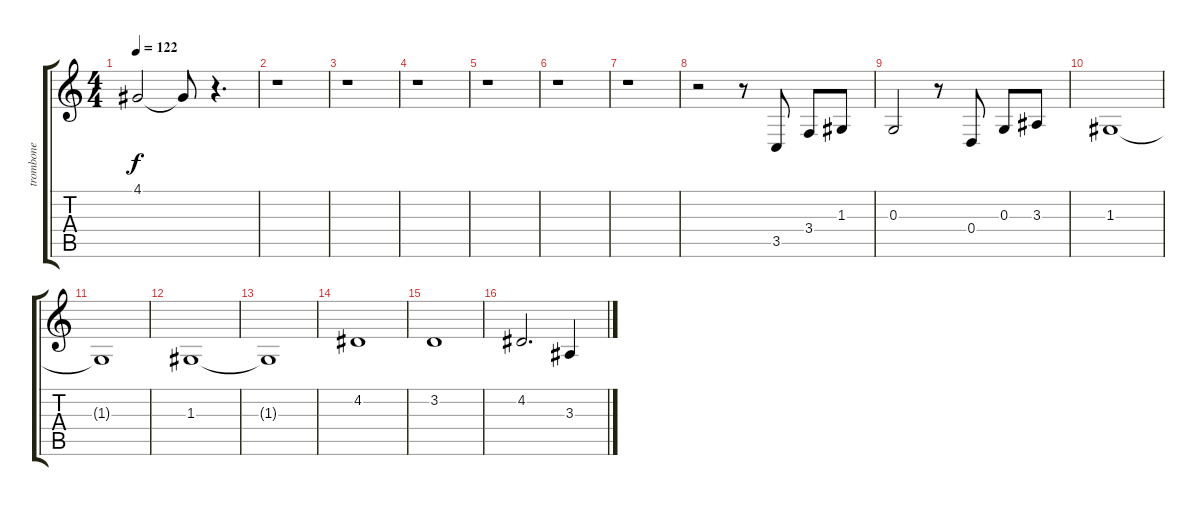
\track ("trombone" "trombone") {instrument trombone}
\staff {score tabs}
\tuning (E4 B3 G3 D3 A2 E2) {hide}
\ts (4 4)
\tempo 122
\clef g2
\ks c
4.1{t}.2{dy f} 4.1{t}.8 r.4{d} |
r.1 |
r.1 |
r.1 |
r.1 |
r.1 |
r.1 |
r.2 r.8 3.5.8 3.4.8 1.3.8 |
0.3.2 r.8 0.4.8 0.3.8 3.3.8 |
1.3.1 |
1.3{t}.1 |
1.3.1 |
1.3{t}.1 |
4.2.1 |
3.2.1 |
4.2.2{d} 3.3.4
